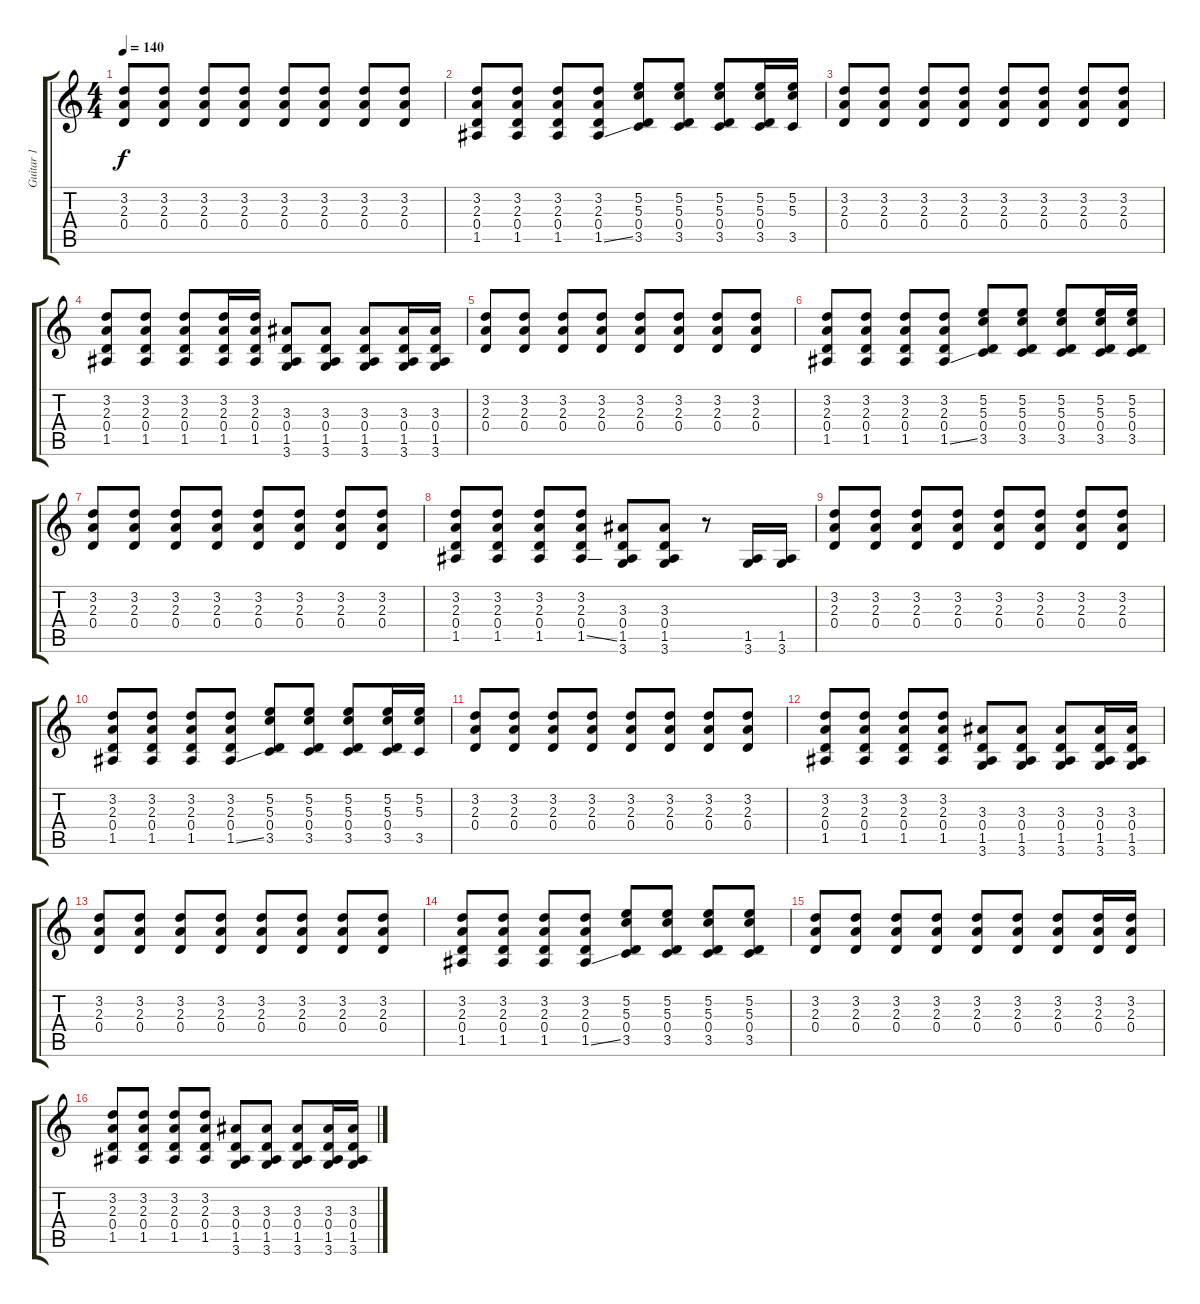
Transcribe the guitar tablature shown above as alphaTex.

\track ("Guitar 1" "Guitar 1") {instrument acousticguitarnylon}
\staff {score tabs}
\tuning (E4 B3 G3 D3 A2 E2) {hide}
\ts (4 4)
\tempo 140
\clef g2
\ks c
(3.2 2.3 0.4).8{dy f instrument acousticguitarsteel} (3.2 2.3 0.4).8 (3.2 2.3 0.4).8 (3.2 2.3 0.4).8 (3.2 2.3 0.4).8 (3.2 2.3 0.4).8 (3.2 2.3 0.4).8 (3.2 2.3 0.4).8 |
(3.2 2.3 0.4 1.5).8 (3.2 2.3 0.4 1.5).8 (3.2 2.3 0.4 1.5).8 (3.2 2.3 0.4 1.5{ss}).8 (5.2 5.3 0.4 3.5).8 (5.2 5.3 0.4 3.5).8 (5.2 5.3 0.4 3.5).8 (5.2 5.3 0.4 3.5).16 (5.2 5.3 3.5).16 |
(3.2 2.3 0.4).8 (3.2 2.3 0.4).8 (3.2 2.3 0.4).8 (3.2 2.3 0.4).8 (3.2 2.3 0.4).8 (3.2 2.3 0.4).8 (3.2 2.3 0.4).8 (3.2 2.3 0.4).8 |
(3.2 2.3 0.4 1.5).8 (3.2 2.3 0.4 1.5).8 (3.2 2.3 0.4 1.5).8 (3.2 2.3 0.4 1.5).16 (3.2 2.3 0.4 1.5).16 (3.3 0.4 1.5 3.6).8 (3.3 0.4 1.5 3.6).8 (3.3 0.4 1.5 3.6).8 (3.3 0.4 1.5 3.6).16 (3.3 0.4 1.5 3.6).16 |
(3.2 2.3 0.4).8 (3.2 2.3 0.4).8 (3.2 2.3 0.4).8 (3.2 2.3 0.4).8 (3.2 2.3 0.4).8 (3.2 2.3 0.4).8 (3.2 2.3 0.4).8 (3.2 2.3 0.4).8 |
(3.2 2.3 0.4 1.5).8 (3.2 2.3 0.4 1.5).8 (3.2 2.3 0.4 1.5).8 (3.2 2.3 0.4 1.5{ss}).8 (5.2 5.3 0.4 3.5).8 (5.2 5.3 0.4 3.5).8 (5.2 5.3 0.4 3.5).8 (5.2 5.3 0.4 3.5).16 (5.2 5.3 0.4 3.5).16 |
(3.2 2.3 0.4).8{instrument acousticguitarsteel} (3.2 2.3 0.4).8 (3.2 2.3 0.4).8 (3.2 2.3 0.4).8 (3.2 2.3 0.4).8 (3.2 2.3 0.4).8 (3.2 2.3 0.4).8 (3.2 2.3 0.4).8 |
(3.2 2.3 0.4 1.5).8 (3.2 2.3 0.4 1.5).8 (3.2 2.3 0.4 1.5).8 (3.2 2.3 0.4 1.5{ss}).8 (3.3 0.4 1.5 3.6).8 (3.3 0.4 1.5 3.6).8 r.8 (1.5 3.6).16 (1.5 3.6).16 |
(3.2 2.3 0.4).8{instrument overdrivenguitar} (3.2 2.3 0.4).8 (3.2 2.3 0.4).8 (3.2 2.3 0.4).8 (3.2 2.3 0.4).8 (3.2 2.3 0.4).8 (3.2 2.3 0.4).8 (3.2 2.3 0.4).8 |
(3.2 2.3 0.4 1.5).8 (3.2 2.3 0.4 1.5).8 (3.2 2.3 0.4 1.5).8 (3.2 2.3 0.4 1.5{ss}).8 (5.2 5.3 0.4 3.5).8 (5.2 5.3 0.4 3.5).8 (5.2 5.3 0.4 3.5).8 (5.2 5.3 0.4 3.5).16 (5.2 5.3 3.5).16 |
(3.2 2.3 0.4).8{instrument overdrivenguitar} (3.2 2.3 0.4).8 (3.2 2.3 0.4).8 (3.2 2.3 0.4).8 (3.2 2.3 0.4).8 (3.2 2.3 0.4).8 (3.2 2.3 0.4).8 (3.2 2.3 0.4).8 |
(3.2 2.3 0.4 1.5).8 (3.2 2.3 0.4 1.5).8 (3.2 2.3 0.4 1.5).8 (3.2 2.3 0.4 1.5).8 (3.3 0.4 1.5 3.6).8 (3.3 0.4 1.5 3.6).8 (3.3 0.4 1.5 3.6).8 (3.3 0.4 1.5 3.6).16 (3.3 0.4 1.5 3.6).16 |
(3.2 2.3 0.4).8 (3.2 2.3 0.4).8 (3.2 2.3 0.4).8 (3.2 2.3 0.4).8 (3.2 2.3 0.4).8 (3.2 2.3 0.4).8 (3.2 2.3 0.4).8 (3.2 2.3 0.4).8 |
(3.2 2.3 0.4 1.5).8 (3.2 2.3 0.4 1.5).8 (3.2 2.3 0.4 1.5).8 (3.2 2.3 0.4 1.5{ss}).8 (5.2 5.3 0.4 3.5).8 (5.2 5.3 0.4 3.5).8 (5.2 5.3 0.4 3.5).8 (5.2 5.3 0.4 3.5).8 |
(3.2 2.3 0.4).8 (3.2 2.3 0.4).8 (3.2 2.3 0.4).8 (3.2 2.3 0.4).8 (3.2 2.3 0.4).8 (3.2 2.3 0.4).8 (3.2 2.3 0.4).8 (3.2 2.3 0.4).16 (3.2 2.3 0.4).16 |
(3.2 2.3 0.4 1.5).8 (3.2 2.3 0.4 1.5).8 (3.2 2.3 0.4 1.5).8 (3.2 2.3 0.4 1.5).8 (3.3 0.4 1.5 3.6).8 (3.3 0.4 1.5 3.6).8 (3.3 0.4 1.5 3.6).8 (3.3 0.4 1.5 3.6).16 (3.3 0.4 1.5 3.6).16
